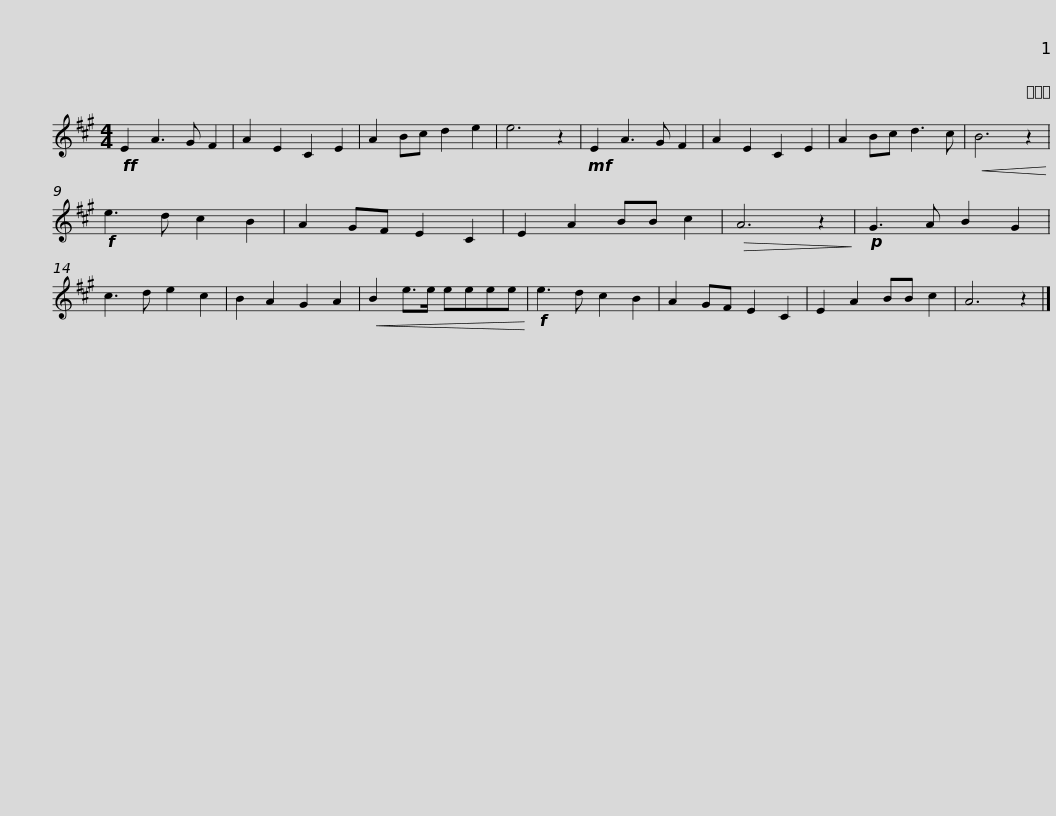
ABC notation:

X:1
L:1/8
M:4/4
I:linebreak $
K:none
V:1 treble transpose=-2
V:1
[K:A]!ff! E2 A3 G F2 | A2 E2 C2 E2 | A2 Bc d2 e2 | e6 z2 |$!mf! E2 A3 G F2 | %5
 A2 E2 C2 E2 | A2 Bc d3 c |!<(! B6 z2!<)! |$!f! e3 d c2 B2 | A2 GF E2 C2 | %10
 E2 A2 BB c2 |!>(! A6 z2!>)! |$!p! G3 A B2 G2 | c3 d e2 c2 | B2 A2 G2 A2 | %15
!<(! B2 e>e eeee!<)! |$!f! e3 d c2 B2 | A2 GF E2 C2 | E2 A2 BB c2 | A6 z2 |] %20
